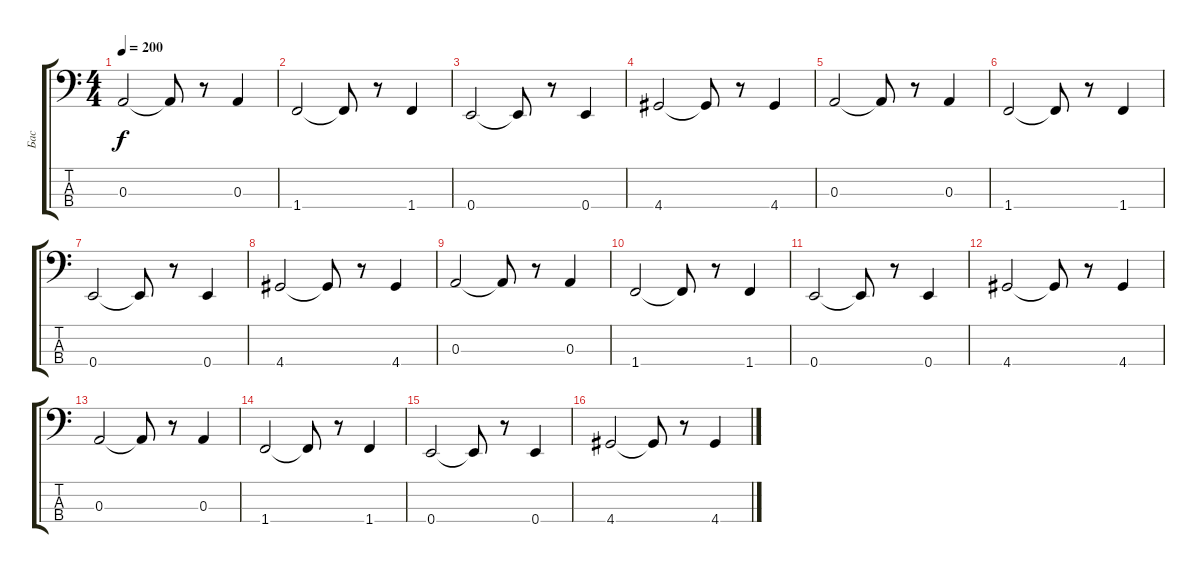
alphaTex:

\track ("Бас" "Бас") {instrument fretlessbass}
\staff {score tabs}
\tuning (G2 D2 A1 E1) {hide}
\ts (4 4)
\tempo 200
\clef f4
\ks c
0.3.2{dy f} 0.3{t}.8 r.8 0.3.4 |
1.4.2 1.4{t}.8 r.8 1.4.4 |
0.4.2 0.4{t}.8 r.8 0.4.4 |
4.4.2 4.4{t}.8 r.8 4.4.4 |
0.3.2 0.3{t}.8 r.8 0.3.4 |
1.4.2 1.4{t}.8 r.8 1.4.4 |
0.4.2 0.4{t}.8 r.8 0.4.4 |
4.4.2 4.4{t}.8 r.8 4.4.4 |
0.3.2 0.3{t}.8 r.8 0.3.4 |
1.4.2 1.4{t}.8 r.8 1.4.4 |
0.4.2 0.4{t}.8 r.8 0.4.4 |
4.4.2 4.4{t}.8 r.8 4.4.4 |
0.3.2 0.3{t}.8 r.8 0.3.4 |
1.4.2 1.4{t}.8 r.8 1.4.4 |
0.4.2 0.4{t}.8 r.8 0.4.4 |
4.4.2 4.4{t}.8 r.8 4.4.4
